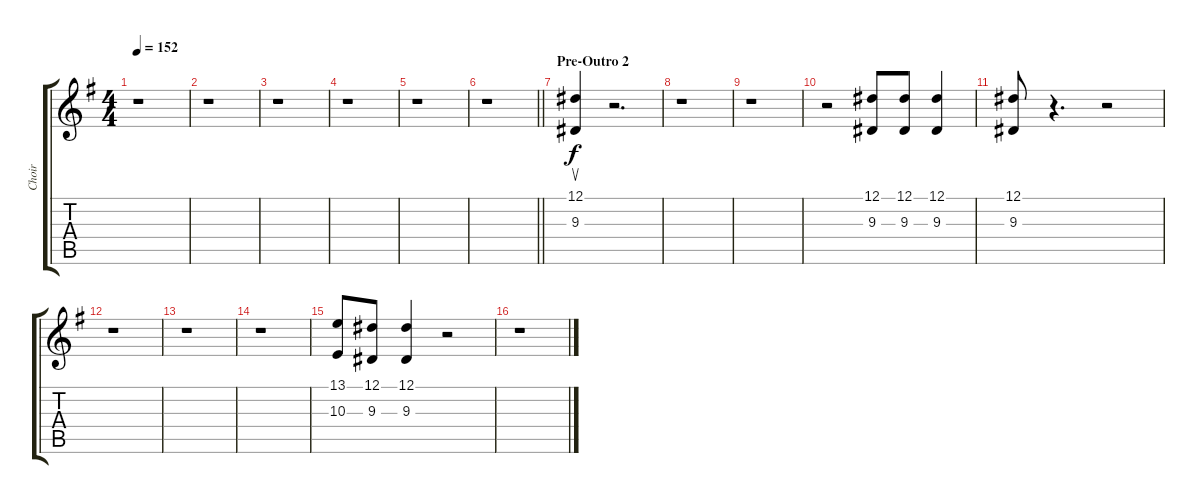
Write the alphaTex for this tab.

\track ("Choir" "Choir") {instrument choiraahs}
\staff {score tabs}
\tuning (Eb4 Bb3 Gb3 Db3 Ab2 Eb2) {hide}
\ts (4 4)
\tempo 152
\clef g2
\ks g
r.1{dy f} |
r.1 |
r.1 |
r.1 |
r.1 |
\barLineRight lightlight
r.1 |
\section ("" "Pre-Outro 2")
(12.1 9.3).4{su volume 16} r.2{d} |
r.1 |
r.1 |
r.2 (12.1 9.3).8 (12.1 9.3).8 (12.1 9.3).4 |
(12.1 9.3).8 r.4{d} r.2 |
r.1 |
r.1 |
r.1 |
(13.1 10.3).8 (12.1 9.3).8 (12.1 9.3).4 r.2 |
r.1
